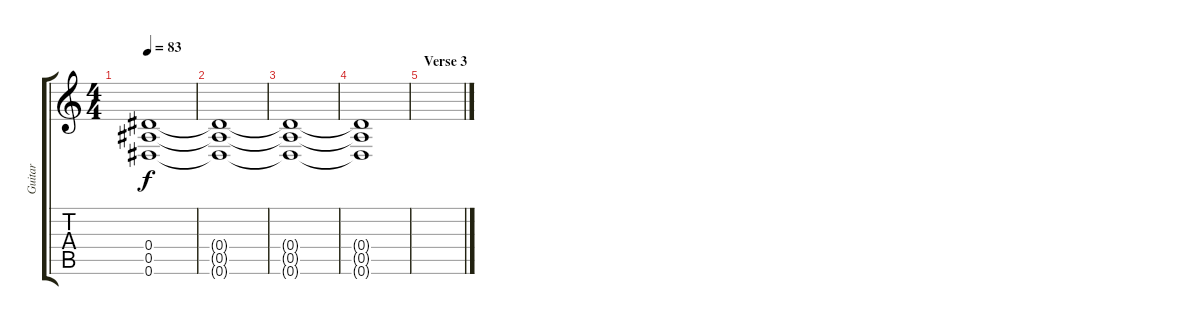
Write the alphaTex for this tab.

\track ("Guitar" "Guitar") {instrument distortionguitar}
\staff {score tabs}
\tuning (F4 C4 Ab3 Eb3 Bb2 Eb2) {hide}
\ts (4 4)
\tempo 83
\clef g2
\ks c
(0.4 0.5 0.6).1{dy f} |
(0.4{t} 0.5{t} 0.6{t}).1 |
(0.4{t} 0.5{t} 0.6{t}).1 |
(0.4{t} 0.5{t} 0.6{t}).1 |
\section ("" "Verse 3")
